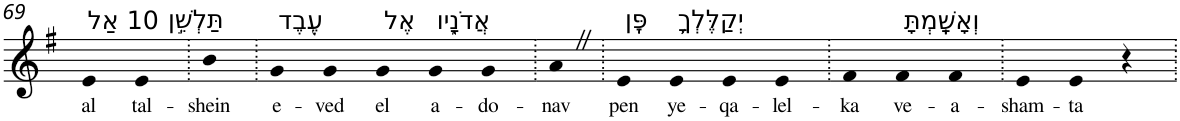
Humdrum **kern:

**kern	**text
*part1	*part1
*staff1	*staff1
*I"Piano	*
*I'Pno	*
!!LO:PB:g=z
*clefG2	*
*k[f#]	*
*G:	*
=69	=69
!LO:TX:a:t=10 אַל	!
!	!LO:LY:b
4e	al
!LO:TX:a:t=תַּלְשֵׁ֣ן	!
!	!LO:LY:b
4e	tal-
=70.	=70.
!	!LO:LY:b
4b	-shein
=71.	=71.
!LO:TX:a:t=עֶ֭בֶד	!
!	!LO:LY:b
4g	e-
!	!LO:LY:b
4g	-ved
!LO:TX:a:t=אֶל	!
!	!LO:LY:b
4g	el
!LO:TX:a:t=אֲדֹנָ֑יו	!
!	!LO:LY:b
4g	a-
!	!LO:LY:b
4g	-do-
=72.	=72.
!	!LO:LY:b
4aZ	-nav
=73.	=73.
!LO:TX:a:t=פֶּֽן	!
!	!LO:LY:b
4e	pen
!LO:TX:a:t=יְקַלֶּלְךָ֥	!
!	!LO:LY:b
4e	ye-
!	!LO:LY:b
4e	-qa-
!	!LO:LY:b
4e	-lel-
=74.	=74.
!	!LO:LY:b
4f#	-ka
!LO:TX:a:t=וְאָשָֽׁמְתָּ	!
!	!LO:LY:b
4f#	ve-
!	!LO:LY:b
4f#	-a-
=75.	=75.
!	!LO:LY:b
4e	-sham-
!	!LO:LY:b
4e	-ta
4r	.
=.	=.
*-	*-
